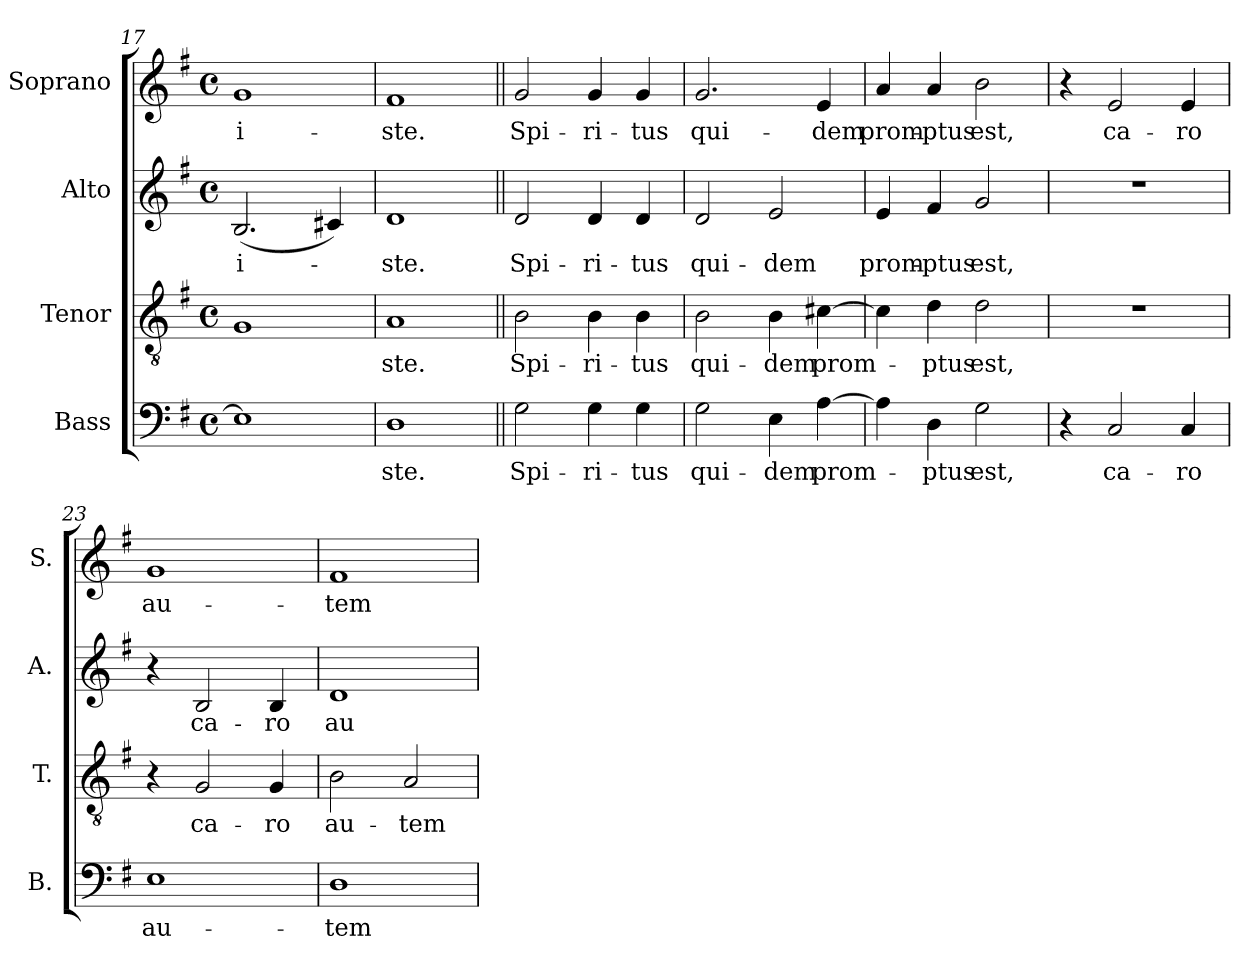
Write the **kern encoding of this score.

**kern	**text	**kern	**text	**kern	**text	**kern	**text
*part4	*part4	*part3	*part3	*part2	*part2	*part1	*part1
*staff4	*staff4	*staff3	*staff3	*staff2	*staff2	*staff1	*staff1
*I"Bass	*	*I"Tenor	*	*I"Alto	*	*I"Soprano	*
*I'B.	*	*I'T.	*	*I'A.	*	*I'S.	*
*clefF4	*	*clefGv2	*	*clefG2	*	*clefG2	*
*	*	*ITrd7c12	*	*	*	*	*
*k[f#]	*	*k[f#]	*	*k[f#]	*	*k[f#]	*
*G:	*	*G:	*	*G:	*	*G:	*
*M4/4	*	*M4/4	*	*M4/4	*	*M4/4	*
*met(c)	*	*met(c)	*	*met(c)	*	*met(c)	*
=17	=17	=17	=17	=17	=17	=17	=17
!	!	!	!	!	!LO:LY:b:color=#000000	!	!
!	!	!	!	!	!	!	!LO:LY:b:color=#000000
1Ei]	.	1GGi	.	(2.Bi/	i-	1gi	i-
.	.	.	.	4c#Xi/)	.	.	.
=18	=18	=18	=18	=18	=18	=18	=18
!	!LO:LY:b:color=#000000	!	!	!	!	!	!
!	!	!	!LO:LY:b:color=#000000	!	!	!	!
!	!	!	!	!	!LO:LY:b:color=#000000	!	!
!	!	!	!	!	!	!	!LO:LY:b:color=#000000
1Di	-ste.	1AAi	-ste.	1di	-ste.	1f#i	-ste.
=19||	=19||	=19||	=19||	=19||	=19||	=19||	=19||
!	!LO:LY:b:color=#000000	!	!	!	!	!	!
!	!	!	!LO:LY:b:color=#000000	!	!	!	!
!	!	!	!	!	!LO:LY:b:color=#000000	!	!
!	!	!	!	!	!	!	!LO:LY:b:color=#000000
2Gi\	Spi-	2BBi\	Spi-	2di/	Spi-	2gi/	Spi-
!	!LO:LY:b:color=#000000	!	!	!	!	!	!
!	!	!	!LO:LY:b:color=#000000	!	!	!	!
!	!	!	!	!	!LO:LY:b:color=#000000	!	!
!	!	!	!	!	!	!	!LO:LY:b:color=#000000
4Gi\	-ri-	4BBi\	-ri-	4di/	-ri-	4gi/	-ri-
!	!LO:LY:b:color=#000000	!	!	!	!	!	!
!	!	!	!LO:LY:b:color=#000000	!	!	!	!
!	!	!	!	!	!LO:LY:b:color=#000000	!	!
!	!	!	!	!	!	!	!LO:LY:b:color=#000000
4Gi\	-tus	4BBi\	-tus	4di/	-tus	4gi/	-tus
!!LO:LB:g=z
=20	=20	=20	=20	=20	=20	=20	=20
!	!LO:LY:b:color=#000000	!	!	!	!	!	!
!	!	!	!LO:LY:b:color=#000000	!	!	!	!
!	!	!	!	!	!LO:LY:b:color=#000000	!	!
!	!	!	!	!	!	!	!LO:LY:b:color=#000000
2Gi\	qui-	2BBi\	qui-	2di/	qui-	2.gi/	qui-
!	!LO:LY:b:color=#000000	!	!	!	!	!	!
!	!	!	!LO:LY:b:color=#000000	!	!	!	!
!	!	!	!	!	!LO:LY:b:color=#000000	!	!
4Ei\	-dem	4BBi\	-dem	2ei/	-dem	.	.
!	!LO:LY:b:color=#000000	!	!	!	!	!	!
!	!	!	!LO:LY:b:color=#000000	!	!	!	!
!	!	!	!	!	!	!	!LO:LY:b:color=#000000
[4Ai\	prom-	[4C#Xi\	prom-	.	.	4ei/	-dem
=21	=21	=21	=21	=21	=21	=21	=21
!	!	!	!	!	!LO:LY:b:color=#000000	!	!
!	!	!	!	!	!	!	!LO:LY:b:color=#000000
4Ai\]	.	4C#i\]	.	4ei/	prom-	4ai/	prom-
!	!LO:LY:b:color=#000000	!	!	!	!	!	!
!	!	!	!LO:LY:b:color=#000000	!	!	!	!
!	!	!	!	!	!LO:LY:b:color=#000000	!	!
!	!	!	!	!	!	!	!LO:LY:b:color=#000000
4Di\	-ptus	4Di\	-ptus	4f#i/	-ptus	4ai/	-ptus
!	!LO:LY:b:color=#000000	!	!	!	!	!	!
!	!	!	!LO:LY:b:color=#000000	!	!	!	!
!	!	!	!	!	!LO:LY:b:color=#000000	!	!
!	!	!	!	!	!	!	!LO:LY:b:color=#000000
2Gi\	est,	2Di\	est,	2gi/	est,	2bi\	est,
=22	=22	=22	=22	=22	=22	=22	=22
4r	.	1r	.	1r	.	4r	.
!	!LO:LY:b:color=#000000	!	!	!	!	!	!
!	!	!	!	!	!	!	!LO:LY:b:color=#000000
2Ci/	ca-	.	.	.	.	2ei/	ca-
!	!LO:LY:b:color=#000000	!	!	!	!	!	!
!	!	!	!	!	!	!	!LO:LY:b:color=#000000
4Ci/	-ro	.	.	.	.	4ei/	-ro
=23	=23	=23	=23	=23	=23	=23	=23
!	!LO:LY:b:color=#000000	!	!	!	!	!	!
!	!	!	!	!	!	!	!LO:LY:b:color=#000000
1Ei	au-	4r	.	4r	.	1gi	au-
!	!	!	!LO:LY:b:color=#000000	!	!	!	!
!	!	!	!	!	!LO:LY:b:color=#000000	!	!
.	.	2GGi/	ca-	2Bi/	ca-	.	.
!	!	!	!LO:LY:b:color=#000000	!	!	!	!
!	!	!	!	!	!LO:LY:b:color=#000000	!	!
.	.	4GGi/	-ro	4Bi/	-ro	.	.
=24	=24	=24	=24	=24	=24	=24	=24
!	!LO:LY:b:color=#000000	!	!	!	!	!	!
!	!	!	!LO:LY:b:color=#000000	!	!	!	!
!	!	!	!	!	!LO:LY:b:color=#000000	!	!
!	!	!	!	!	!	!	!LO:LY:b:color=#000000
1Di	-tem	2BBi\	au-	1di	au-	1f#i	-tem
!	!	!	!LO:LY:b:color=#000000	!	!	!	!
.	.	2AAi/	-tem	.	.	.	.
=	=	=	=	=	=	=	=
*-	*-	*-	*-	*-	*-	*-	*-
